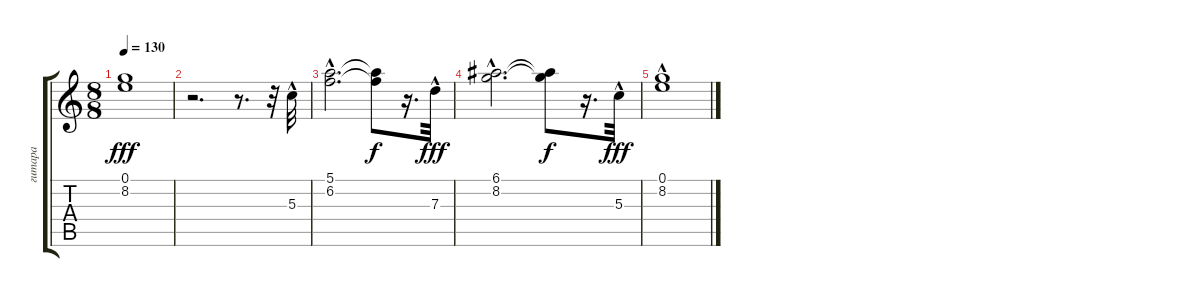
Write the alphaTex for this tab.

\track ("гитара" "гитара") {instrument acousticguitarsteel}
\staff {score tabs}
\tuning (E4 B3 G3 D3 A2 E2) {hide}
\ts (8 8)
\tempo 130
\clef g2
\ks c
(0.1 8.2).1{dy fff} |
r.2{d} r.8{d} r.32 5.3{hac}.32 |
(5.1{hac} 6.2{hac}).2{d} (5.1{t} 6.2{t}).8{dy f} r.16{d} 7.3{hac}.32{dy fff} |
(6.1{hac} 8.2{hac}).2{d} (6.1{t} 8.2{t}).8{dy f} r.16{d} 5.3{hac}.32{dy fff} |
(0.1 8.2{hac}).1
